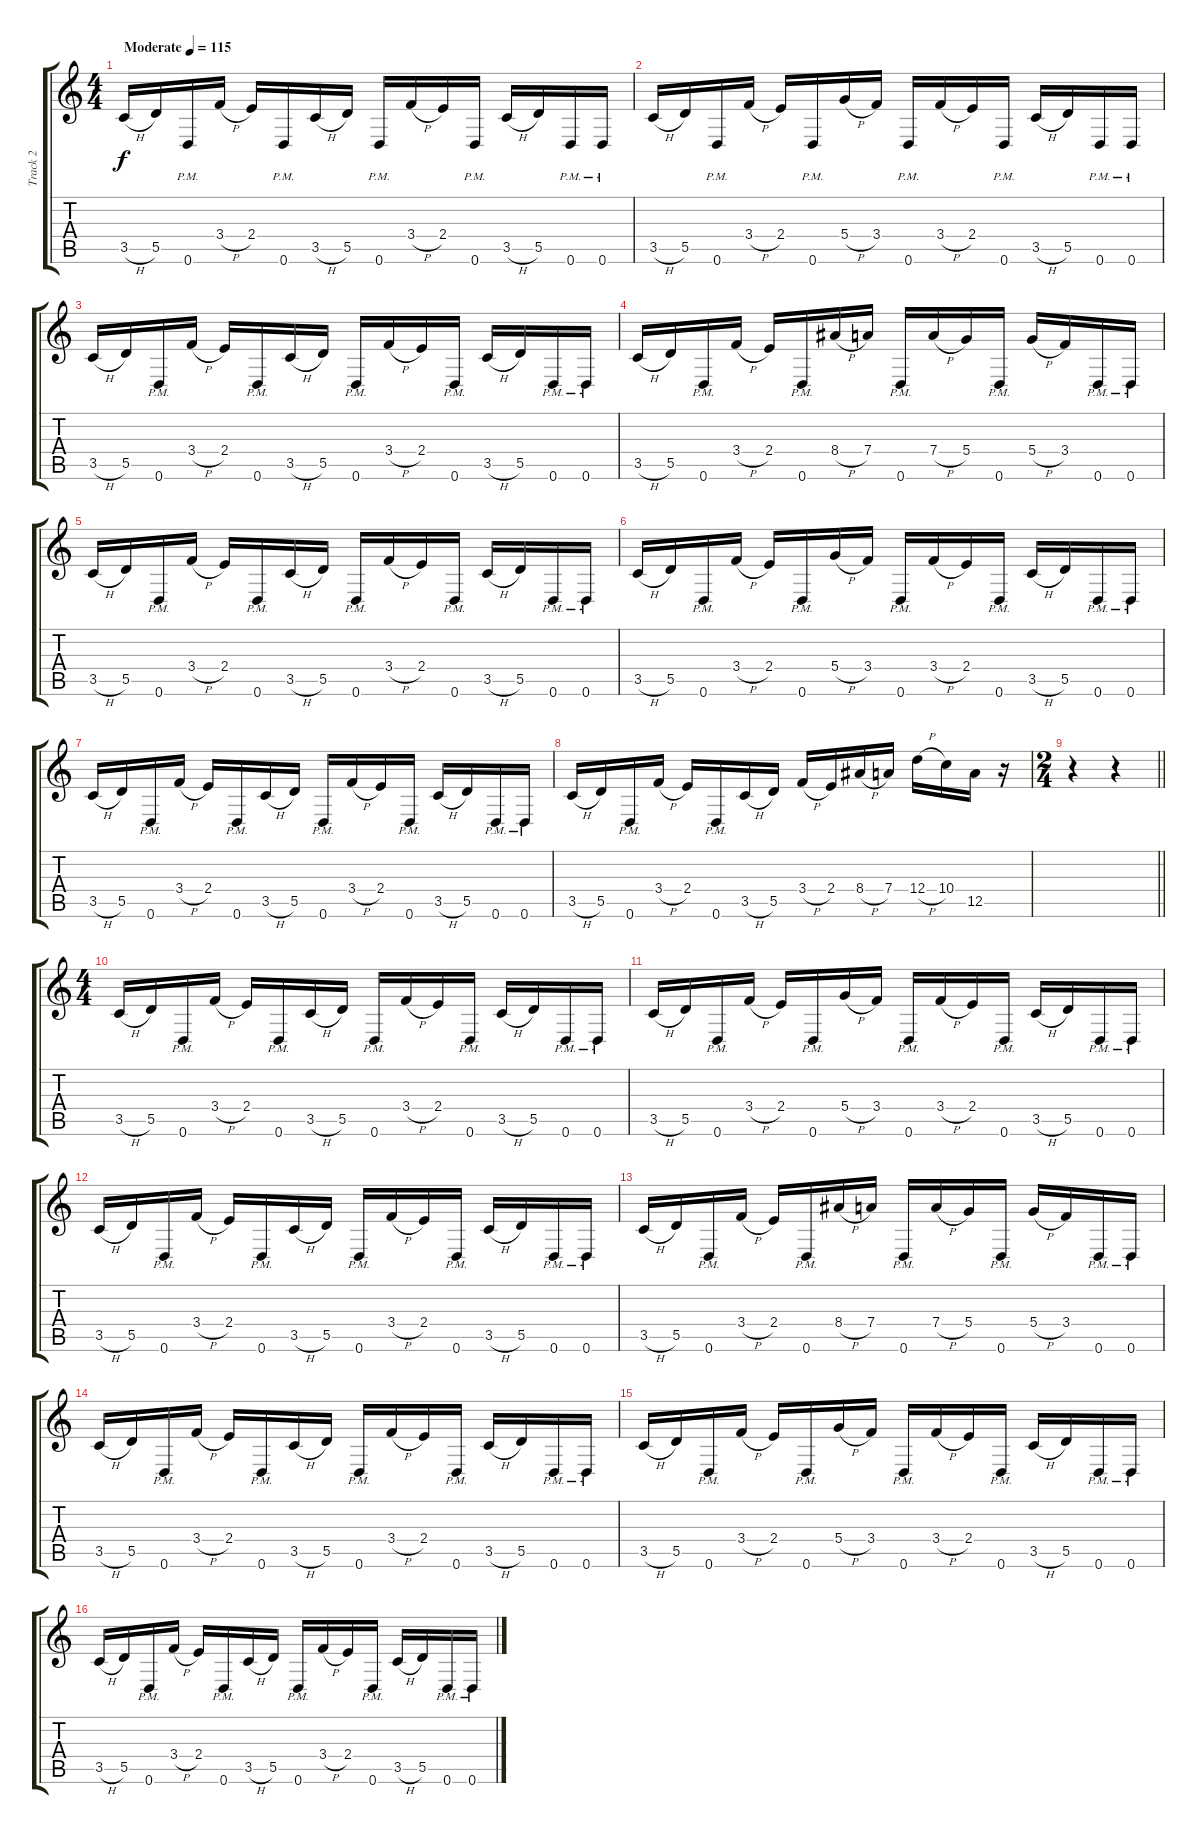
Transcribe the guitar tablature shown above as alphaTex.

\track ("Track 2" "Track 2") {instrument overdrivenguitar}
\staff {score tabs}
\tuning (E4 B3 G3 D3 A2 D2) {hide}
\ts (4 4)
\section ("" "")
\tempo (115 "Moderate")
\clef g2
\ks c
3.5{h}.16{dy f instrument overdrivenguitar} 5.5.16 0.6{pm}.16 3.4{h}.16 2.4.16 0.6{pm}.16 3.5{h}.16 5.5.16 0.6{pm}.16 3.4{h}.16 2.4.16 0.6{pm}.16 3.5{h}.16 5.5.16 0.6{pm}.16 0.6{pm}.16 |
3.5{h}.16 5.5.16 0.6{pm}.16 3.4{h}.16 2.4.16 0.6{pm}.16 5.4{h}.16 3.4.16 0.6{pm}.16 3.4{h}.16 2.4.16 0.6{pm}.16 3.5{h}.16 5.5.16 0.6{pm}.16 0.6{pm}.16 |
3.5{h}.16 5.5.16 0.6{pm}.16 3.4{h}.16 2.4.16 0.6{pm}.16 3.5{h}.16 5.5.16 0.6{pm}.16 3.4{h}.16 2.4.16 0.6{pm}.16 3.5{h}.16 5.5.16 0.6{pm}.16 0.6{pm}.16 |
3.5{h}.16 5.5.16 0.6{pm}.16 3.4{h}.16 2.4.16 0.6{pm}.16 8.4{h}.16 7.4.16 0.6{pm}.16 7.4{h}.16 5.4.16 0.6{pm}.16 5.4{h}.16 3.4.16 0.6{pm}.16 0.6{pm}.16 |
3.5{h}.16 5.5.16 0.6{pm}.16 3.4{h}.16 2.4.16 0.6{pm}.16 3.5{h}.16 5.5.16 0.6{pm}.16 3.4{h}.16 2.4.16 0.6{pm}.16 3.5{h}.16 5.5.16 0.6{pm}.16 0.6{pm}.16 |
3.5{h}.16 5.5.16 0.6{pm}.16 3.4{h}.16 2.4.16 0.6{pm}.16 5.4{h}.16 3.4.16 0.6{pm}.16 3.4{h}.16 2.4.16 0.6{pm}.16 3.5{h}.16 5.5.16 0.6{pm}.16 0.6{pm}.16 |
3.5{h}.16 5.5.16 0.6{pm}.16 3.4{h}.16 2.4.16 0.6{pm}.16 3.5{h}.16 5.5.16 0.6{pm}.16 3.4{h}.16 2.4.16 0.6{pm}.16 3.5{h}.16 5.5.16 0.6{pm}.16 0.6{pm}.16 |
3.5{h}.16 5.5.16 0.6{pm}.16 3.4{h}.16 2.4.16 0.6{pm}.16 3.5{h}.16 5.5.16 3.4{h}.16 2.4.16 8.4{h}.16 7.4.16 12.4{h}.16 10.4.16 12.5.16 r.16 |
\ts (2 4)
\barLineRight lightlight
r.4 r.4 |
\ts (4 4)
\section ("" "")
3.5{h}.16 5.5.16 0.6{pm}.16 3.4{h}.16 2.4.16 0.6{pm}.16 3.5{h}.16 5.5.16 0.6{pm}.16 3.4{h}.16 2.4.16 0.6{pm}.16 3.5{h}.16 5.5.16 0.6{pm}.16 0.6{pm}.16 |
3.5{h}.16 5.5.16 0.6{pm}.16 3.4{h}.16 2.4.16 0.6{pm}.16 5.4{h}.16 3.4.16 0.6{pm}.16 3.4{h}.16 2.4.16 0.6{pm}.16 3.5{h}.16 5.5.16 0.6{pm}.16 0.6{pm}.16 |
3.5{h}.16 5.5.16 0.6{pm}.16 3.4{h}.16 2.4.16 0.6{pm}.16 3.5{h}.16 5.5.16 0.6{pm}.16 3.4{h}.16 2.4.16 0.6{pm}.16 3.5{h}.16 5.5.16 0.6{pm}.16 0.6{pm}.16 |
3.5{h}.16 5.5.16 0.6{pm}.16 3.4{h}.16 2.4.16 0.6{pm}.16 8.4{h}.16 7.4.16 0.6{pm}.16 7.4{h}.16 5.4.16 0.6{pm}.16 5.4{h}.16 3.4.16 0.6{pm}.16 0.6{pm}.16 |
3.5{h}.16 5.5.16 0.6{pm}.16 3.4{h}.16 2.4.16 0.6{pm}.16 3.5{h}.16 5.5.16 0.6{pm}.16 3.4{h}.16 2.4.16 0.6{pm}.16 3.5{h}.16 5.5.16 0.6{pm}.16 0.6{pm}.16 |
3.5{h}.16 5.5.16 0.6{pm}.16 3.4{h}.16 2.4.16 0.6{pm}.16 5.4{h}.16 3.4.16 0.6{pm}.16 3.4{h}.16 2.4.16 0.6{pm}.16 3.5{h}.16 5.5.16 0.6{pm}.16 0.6{pm}.16 |
3.5{h}.16 5.5.16 0.6{pm}.16 3.4{h}.16 2.4.16 0.6{pm}.16 3.5{h}.16 5.5.16 0.6{pm}.16 3.4{h}.16 2.4.16 0.6{pm}.16 3.5{h}.16 5.5.16 0.6{pm}.16 0.6{pm}.16
